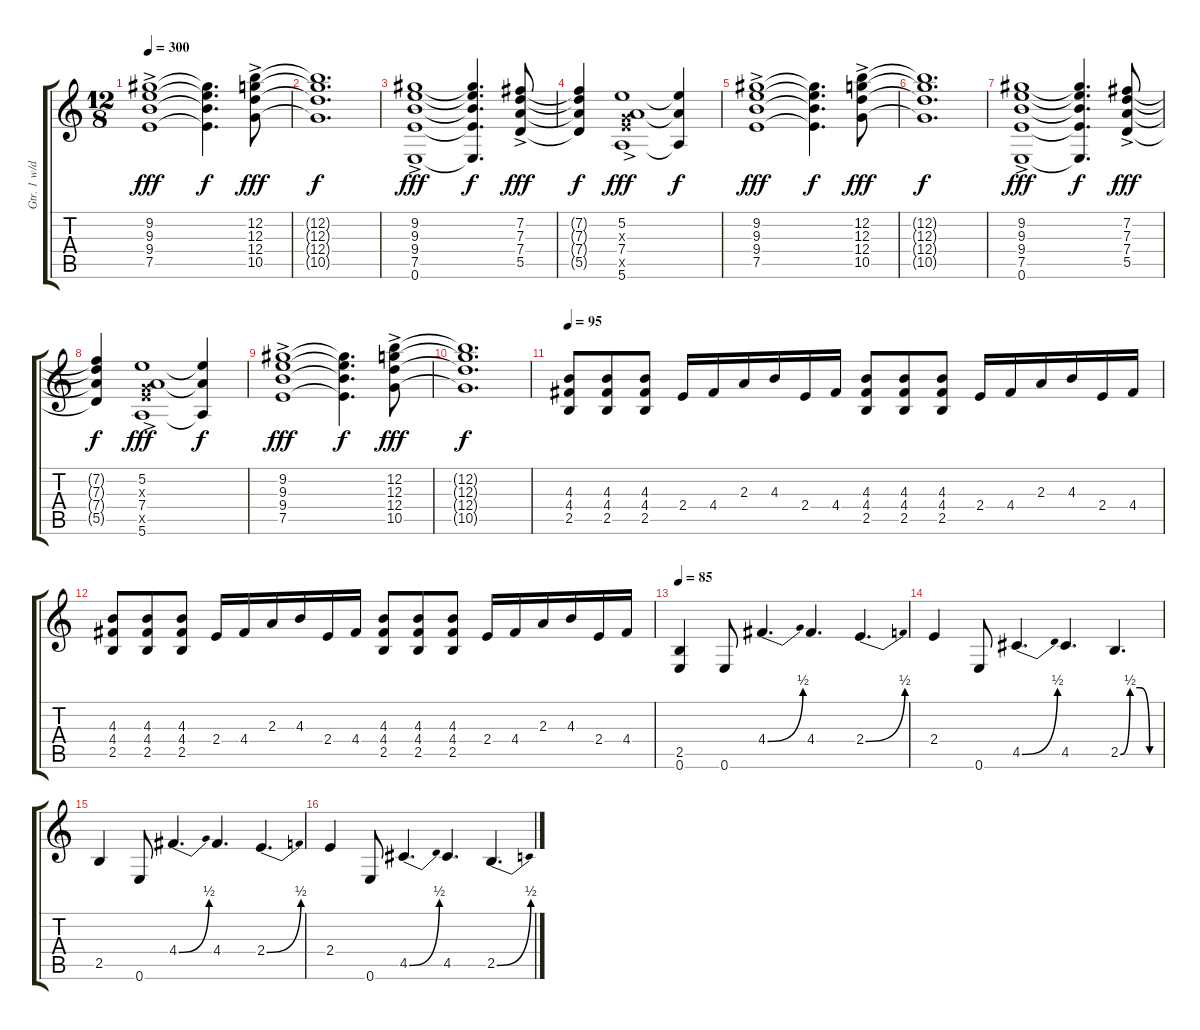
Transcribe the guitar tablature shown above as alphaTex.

\track ("Gtr. 1 w/dist and wah pedal" "Gtr. 1 w/d") {instrument overdrivenguitar}
\staff {score tabs}
\tuning (E4 B3 G3 D3 A2 E2) {hide}
\ts (12 8)
\tempo 300
\clef g2
\ks c
(9.2{ac} 9.3{ac} 9.4{ac} 7.5{ac}).1{dy fff} (9.2{t} 9.3{t} 9.4{t} 7.5{t}).4{d dy f} (12.2{ac} 12.3 12.4{ac} 10.5{ac}).8{dy fff} |
(12.2{t} 12.3{t} 12.4{t} 10.5{t}).1{d dy f} |
(9.2{ac} 9.3{ac} 9.4{ac} 7.5{ac} 0.6{ac}).1{dy fff} (9.2{t} 9.3{t} 9.4{t} 7.5{t} 0.6{t}).4{d dy f} (7.2{ac} 7.3 7.4{ac} 5.5{ac}).8{dy fff} |
(7.2{t} 7.3{t} 7.4{t} 5.5{t}).4{dy f} (5.2{ac} 0.3{x} 7.4{ac} 7.5{x} 5.6{ac}).1{dy fff} (5.2{t} 7.4{t} 5.6{t}).4{dy f} |
(9.2{ac} 9.3{ac} 9.4{ac} 7.5{ac}).1{dy fff} (9.2{t} 9.3{t} 9.4{t} 7.5{t}).4{d dy f} (12.2{ac} 12.3 12.4{ac} 10.5{ac}).8{dy fff} |
(12.2{t} 12.3{t} 12.4{t} 10.5{t}).1{d dy f} |
(9.2{ac} 9.3{ac} 9.4{ac} 7.5{ac} 0.6{ac}).1{dy fff} (9.2{t} 9.3{t} 9.4{t} 7.5{t} 0.6{t}).4{d dy f} (7.2{ac} 7.3 7.4{ac} 5.5{ac}).8{dy fff} |
(7.2{t} 7.3{t} 7.4{t} 5.5{t}).4{dy f} (5.2{ac} 0.3{x} 7.4{ac} 7.5{x} 5.6{ac}).1{dy fff} (5.2{t} 7.4{t} 5.6{t}).4{dy f} |
(9.2{ac} 9.3{ac} 9.4{ac} 7.5{ac}).1{dy fff} (9.2{t} 9.3{t} 9.4{t} 7.5{t}).4{d dy f} (12.2{ac} 12.3 12.4{ac} 10.5{ac}).8{dy fff} |
(12.2{t} 12.3{t} 12.4{t} 10.5{t}).1{d dy f} |
\tempo 95
(4.3 4.4 2.5).8 (4.3 4.4 2.5).8 (4.3 4.4 2.5).8 2.4.16 4.4.16 2.3.16 4.3.16 2.4.16 4.4.16 (4.3 4.4 2.5).8 (4.3 4.4 2.5).8 (4.3 4.4 2.5).8 2.4.16 4.4.16 2.3.16 4.3.16 2.4.16 4.4.16 |
(4.3 4.4 2.5).8 (4.3 4.4 2.5).8 (4.3 4.4 2.5).8 2.4.16 4.4.16 2.3.16 4.3.16 2.4.16 4.4.16 (4.3 4.4 2.5).8 (4.3 4.4 2.5).8 (4.3 4.4 2.5).8 2.4.16 4.4.16 2.3.16 4.3.16 2.4.16 4.4.16 |
\tempo 85
(2.5 0.6).4 0.6.8 4.4{be (bend 0 0 60 2)}.4{d} 4.4.4{d} 2.4{be (bend 0 0 60 2)}.4{d} |
2.4.4 0.6.8 4.5{be (bend 0 0 60 2)}.4{d} 4.5.4{d} 2.5{be (custom 0 0 15 2 30 2 45 0 60 0)}.4{d} |
2.5.4 0.6.8 4.4{be (bend 0 0 60 2)}.4{d} 4.4.4{d} 2.4{be (bend 0 0 60 2)}.4{d} |
2.4.4 0.6.8 4.5{be (bend 0 0 60 2)}.4{d} 4.5.4{d} 2.5{be (bend 0 0 60 2)}.4{d}
